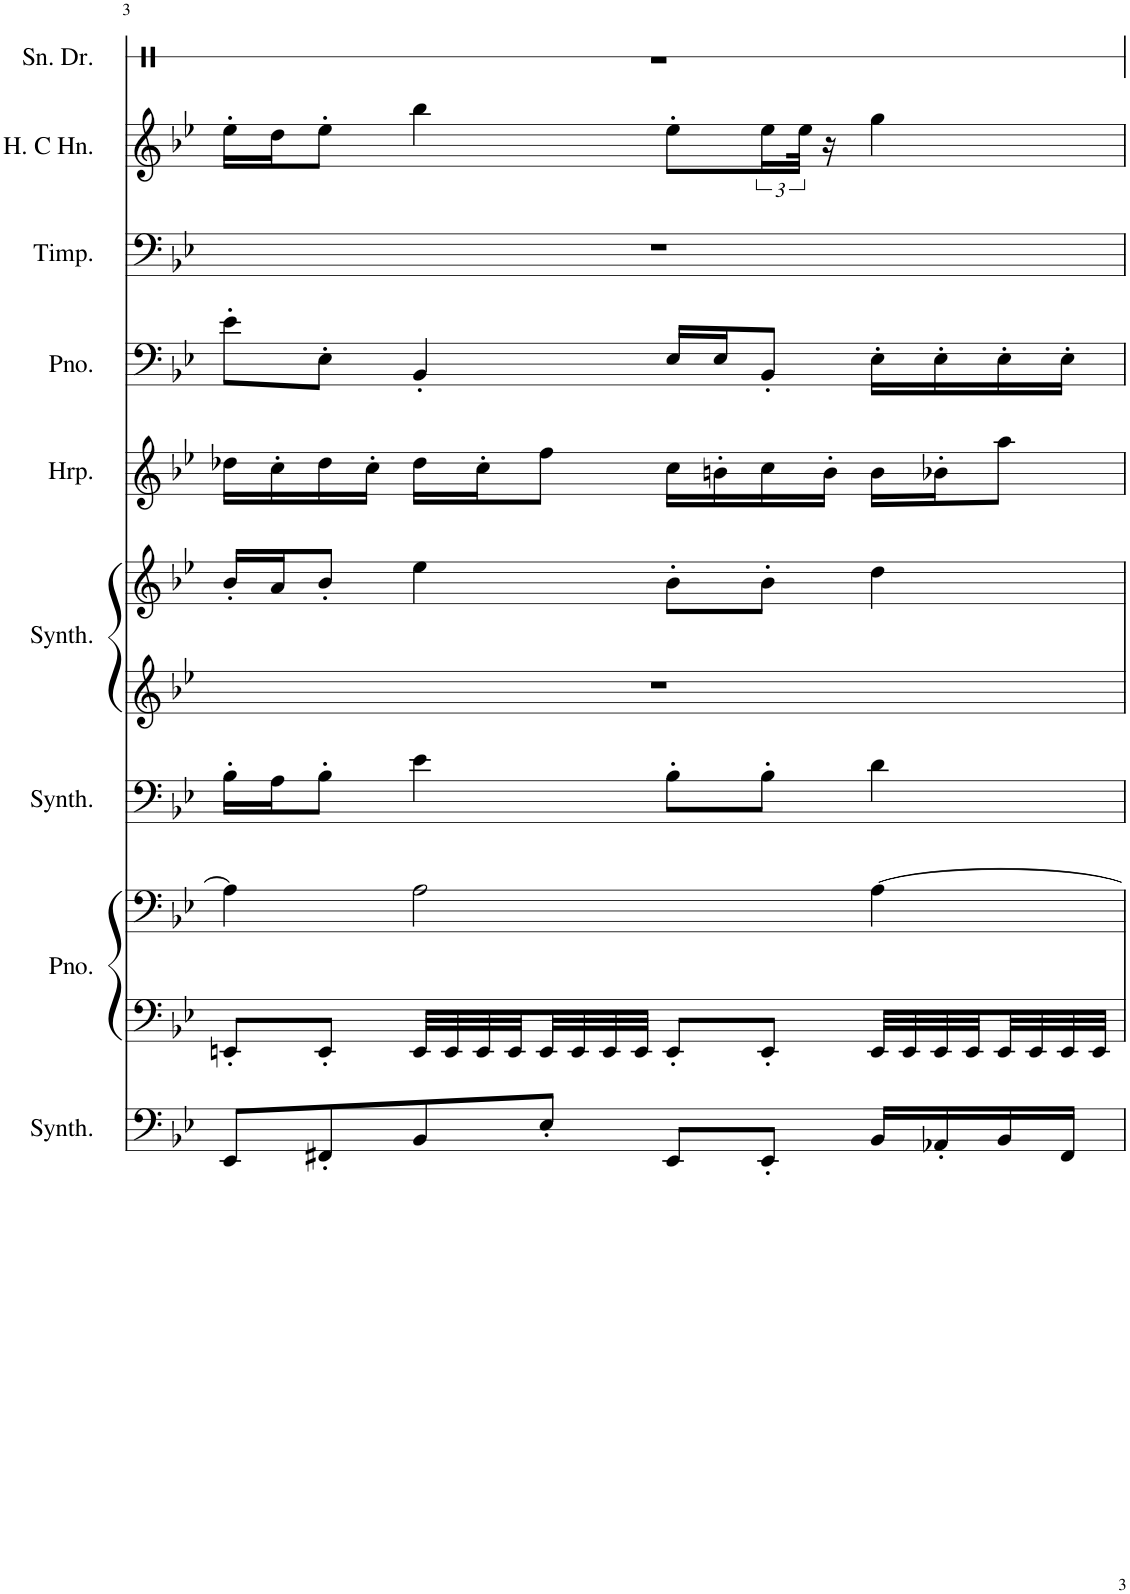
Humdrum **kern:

**kern	**kern	**kern	**kern	**kern	**kern	**kern	**kern	**kern	**kern	**kern
*part9	*part8	*part8	*part7	*part6	*part6	*part5	*part4	*part3	*part2	*part1
*staff11	*staff10	*staff9	*staff8	*staff7	*staff6	*staff5	*staff4	*staff3	*staff2	*staff1
*I"Saw Synthesizer	*I"Piano	*	*I"Effect Synthesizer	*I"Square Synthesizer	*	*I"Harp	*I"Piano	*I"Timpani	*I"High C Horn	*I"Snare Drum
*I'Synth.	*I'Pno.	*	*I'Synth.	*I'Synth.	*	*I'Hrp.	*I'Pno.	*I'Timp.	*I'H. C Hn.	*I'Sn. Dr.
!!LO:PB:g=z
*clefF4	*clefF4	*clefF4	*clefF4	*clefG2	*clefG2	*clefG2	*clefF4	*clefF4	*clefG2	*clefX
*	*	*	*	*	*	*	*	*	*Trd7c12	*
*k[b-e-]	*k[b-e-]	*k[b-e-]	*k[b-e-]	*k[b-e-]	*k[b-e-]	*k[b-e-]	*k[b-e-]	*k[b-e-]	*k[b-e-]	*k[b-e-]
*M4/4	*M4/4	*M4/4	*M4/4	*M4/4	*M4/4	*M4/4	*M4/4	*M4/4	*M4/4	*M4/4
=3	=3	=3	=3	=3	=3	=3	=3	=3	=3	=3
8EE-/L	8EEn'/L	4A\]	16B-'\LL	1r	16b-'/LL	16dd-X\LL	8e-'\L	1r	16ee-'\LL	1r
.	.	.	16A\J	.	16a/J	16cc'\	.	.	16dd\J	.
8FF#X'/	8EE'/J	.	8B-'\J	.	8b-'/J	16dd-\	8E-'\J	.	8ee-'\J	.
.	.	.	.	.	.	16cc'\JJ	.	.	.	.
8BB-/	32EE/LLL	2A\	4e-\	.	4ee-\	16dd-\LL	4BB-'/	.	4bb-\	.
.	32EE/	.	.	.	.	.	.	.	.	.
.	32EE/	.	.	.	.	16cc'\J	.	.	.	.
.	32EE/	.	.	.	.	.	.	.	.	.
8E-'/J	32EE/	.	.	.	.	8ff\J	.	.	.	.
.	32EE/	.	.	.	.	.	.	.	.	.
.	32EE/	.	.	.	.	.	.	.	.	.
.	32EE/JJJ	.	.	.	.	.	.	.	.	.
8EE-/L	8EE'/L	.	8B-'\L	.	8b-'\L	16cc\LL	16E-/LL	.	8ee-'\L	.
.	.	.	.	.	.	16bn'\	16E-/J	.	.	.
8EE-'/J	8EE'/J	.	8B-'\J	.	8b-'\J	16cc\	8BB-'/J	.	24ee-\L	.
.	.	.	.	.	.	.	.	.	48ee-\JJk	.
.	.	.	.	.	.	16b'\JJ	.	.	16r	.
16BB-/LL	32EE/LLL	[4A\	4d\	.	4dd\	16b\LL	16E-'\LL	.	4gg\	.
.	32EE/	.	.	.	.	.	.	.	.	.
16AA-X'/	32EE/	.	.	.	.	16b-X'\J	16E-'\	.	.	.
.	32EE/	.	.	.	.	.	.	.	.	.
16BB-/	32EE/	.	.	.	.	8aa\J	16E-'\	.	.	.
.	32EE/	.	.	.	.	.	.	.	.	.
16FF#/JJ	32EE/	.	.	.	.	.	16E-'\JJ	.	.	.
.	32EE/JJJ	.	.	.	.	.	.	.	.	.
=	=	=	=	=	=	=	=	=	=	=
*-	*-	*-	*-	*-	*-	*-	*-	*-	*-	*-
